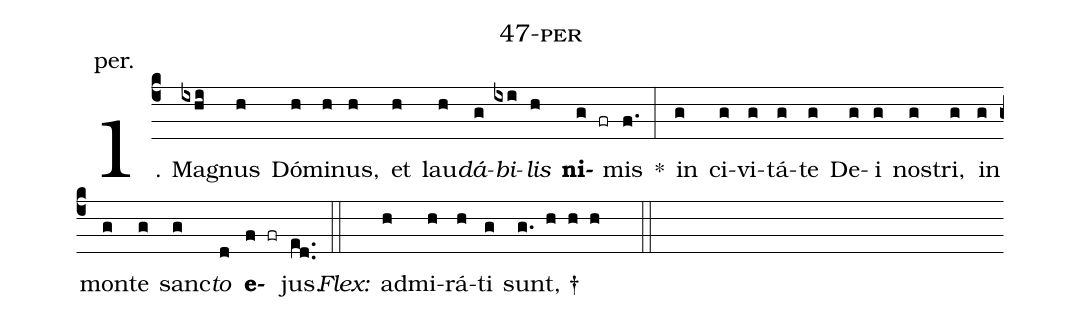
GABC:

name: 47-per;
annotation: per.;
%%
(c4)1. Ma(ixhi)gnus(h) Dó(h)mi(h)nus,(h) et(h) lau(h)<i>dá</i>(g)<i>bi</i>(ixi)<i>lis</i>(h) <b>ni</b>(g fr)mis(f.) *(:) in(g) ci(g)vi(g)tá(g)te(g) De(g)i(g) nos(g)tri,(g) in(g) mon(g)te(g) sanc(g)<i>to</i>(d) <b>e</b>(f fr)jus.(ed..) (::)
<i>Flex:</i>()  ad(h)mi(h)rá(h)ti(g) sunt, †(g. h h h  ::)
